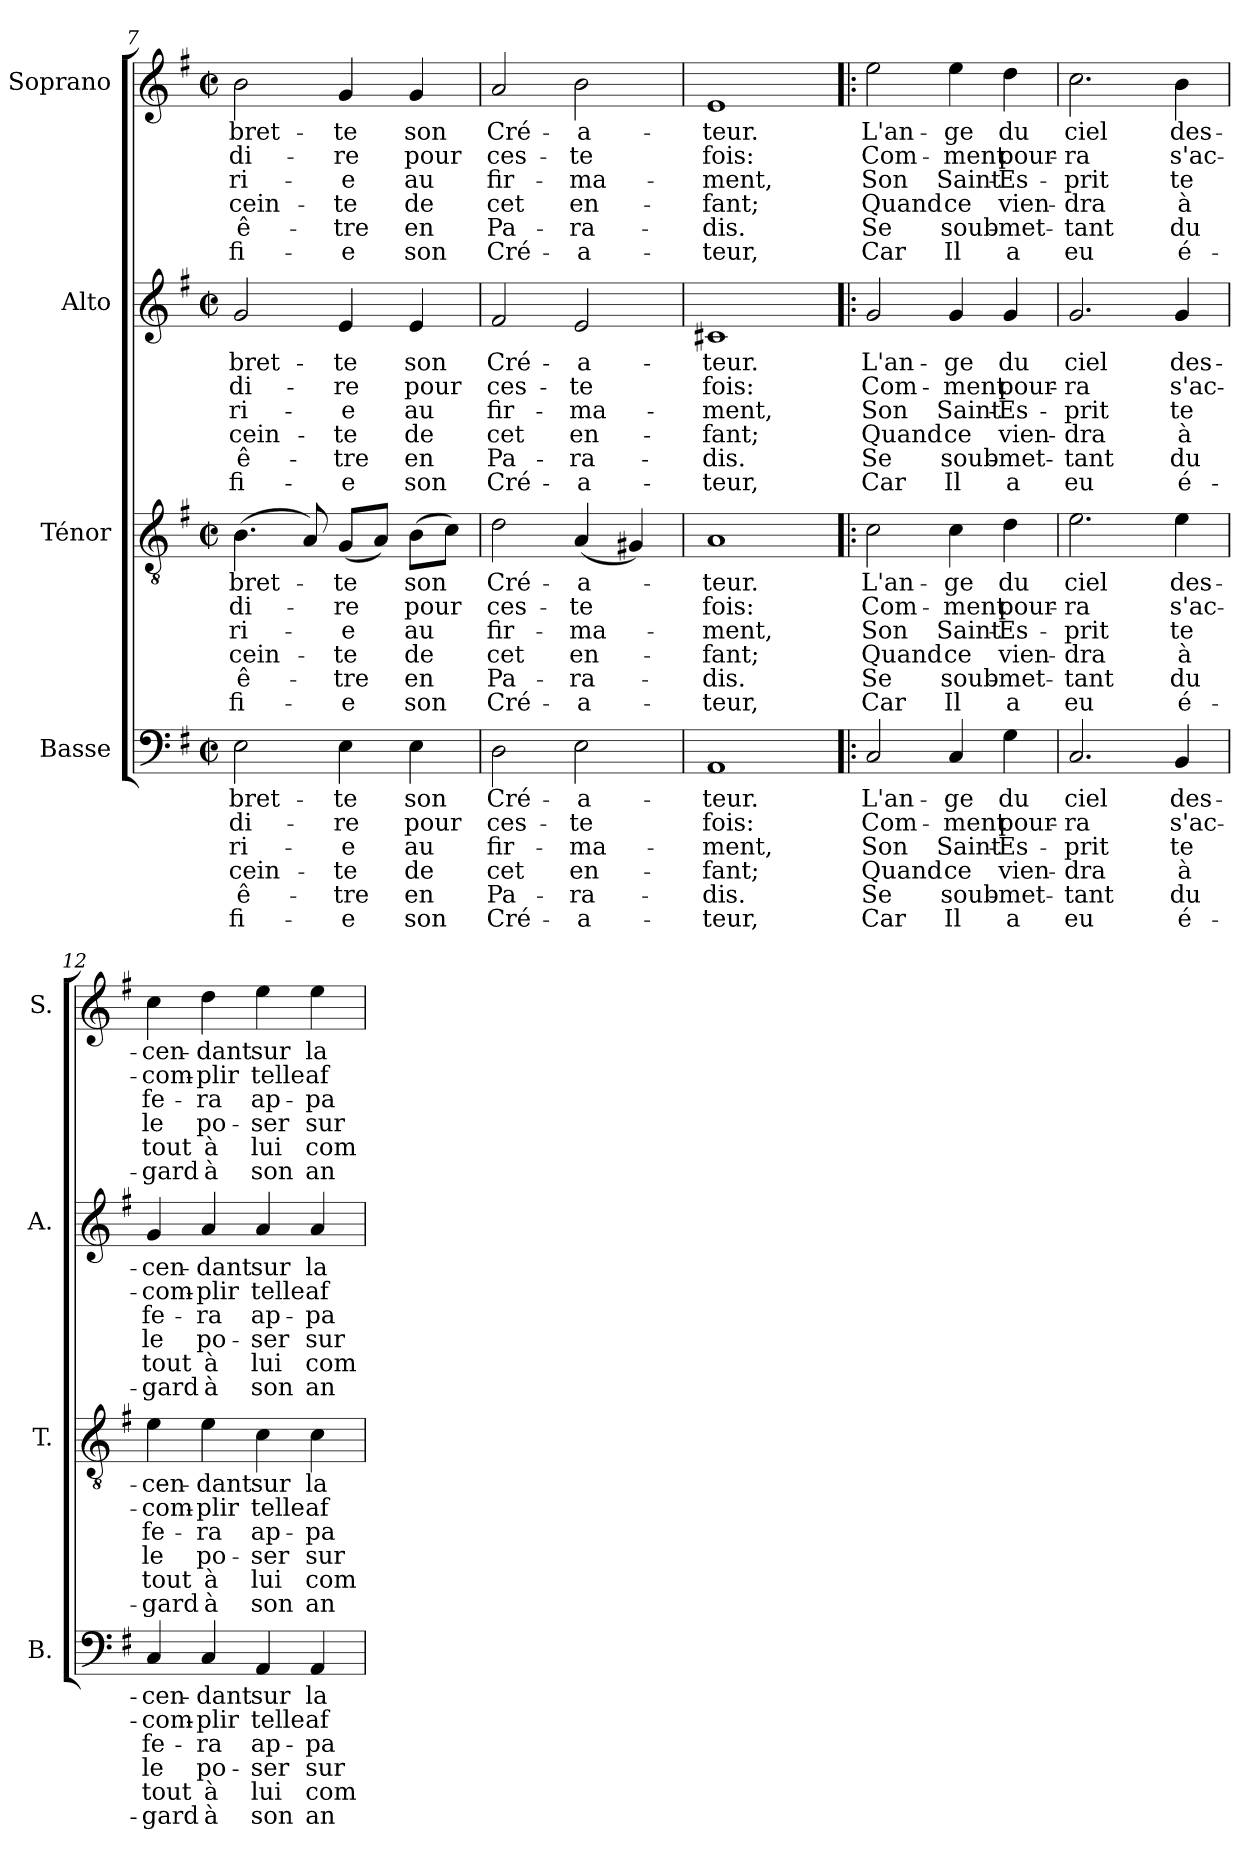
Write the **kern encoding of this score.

**kern	**text	**text	**text	**text	**text	**text	**kern	**text	**text	**text	**text	**text	**text	**kern	**text	**text	**text	**text	**text	**text	**kern	**text	**text	**text	**text	**text	**text
*part4	*part4	*part4	*part4	*part4	*part4	*part4	*part3	*part3	*part3	*part3	*part3	*part3	*part3	*part2	*part2	*part2	*part2	*part2	*part2	*part2	*part1	*part1	*part1	*part1	*part1	*part1	*part1
*staff4	*staff4	*staff4	*staff4	*staff4	*staff4	*staff4	*staff3	*staff3	*staff3	*staff3	*staff3	*staff3	*staff3	*staff2	*staff2	*staff2	*staff2	*staff2	*staff2	*staff2	*staff1	*staff1	*staff1	*staff1	*staff1	*staff1	*staff1
*I"Basse	*	*	*	*	*	*	*I"Ténor	*	*	*	*	*	*	*I"Alto	*	*	*	*	*	*	*I"Soprano	*	*	*	*	*	*
*I'B.	*	*	*	*	*	*	*I'T.	*	*	*	*	*	*	*I'A.	*	*	*	*	*	*	*I'S.	*	*	*	*	*	*
*clefF4	*	*	*	*	*	*	*clefGv2	*	*	*	*	*	*	*clefG2	*	*	*	*	*	*	*clefG2	*	*	*	*	*	*
*k[f#]	*	*	*	*	*	*	*k[f#]	*	*	*	*	*	*	*k[f#]	*	*	*	*	*	*	*k[f#]	*	*	*	*	*	*
*M2/2	*	*	*	*	*	*	*M2/2	*	*	*	*	*	*	*M2/2	*	*	*	*	*	*	*M2/2	*	*	*	*	*	*
*met(c|)	*	*	*	*	*	*	*met(c|)	*	*	*	*	*	*	*met(c|)	*	*	*	*	*	*	*met(c|)	*	*	*	*	*	*
=7	=7	=7	=7	=7	=7	=7	=7	=7	=7	=7	=7	=7	=7	=7	=7	=7	=7	=7	=7	=7	=7	=7	=7	=7	=7	=7	=7
!	!LO:LY:b	!LO:LY:b	!LO:LY:b	!LO:LY:b	!LO:LY:b	!LO:LY:b	!	!LO:LY:b	!LO:LY:b	!LO:LY:b	!LO:LY:b	!LO:LY:b	!LO:LY:b	!	!LO:LY:b	!LO:LY:b	!LO:LY:b	!LO:LY:b	!LO:LY:b	!LO:LY:b	!	!LO:LY:b	!LO:LY:b	!LO:LY:b	!LO:LY:b	!LO:LY:b	!LO:LY:b
2E\	-bret-	di-	-ri-	-cein-	ê-	-fi-	(4.B\	-bret-	di-	-ri-	-cein-	ê-	-fi-	2g/	-bret-	di-	-ri-	-cein-	ê-	-fi-	2b\	-bret-	di-	-ri-	-cein-	ê-	-fi-
.	.	.	.	.	.	.	8A/)	.	.	.	.	.	.	.	.	.	.	.	.	.	.	.	.	.	.	.	.
!	!LO:LY:b	!LO:LY:b	!LO:LY:b	!LO:LY:b	!LO:LY:b	!LO:LY:b	!	!LO:LY:b	!LO:LY:b	!LO:LY:b	!LO:LY:b	!LO:LY:b	!LO:LY:b	!	!LO:LY:b	!LO:LY:b	!LO:LY:b	!LO:LY:b	!LO:LY:b	!LO:LY:b	!	!LO:LY:b	!LO:LY:b	!LO:LY:b	!LO:LY:b	!LO:LY:b	!LO:LY:b
4E\	-te	-re	-e	-te	-tre	-e	(8G/L	-te	-re	-e	-te	-tre	-e	4e/	-te	-re	-e	-te	-tre	-e	4g/	-te	-re	-e	-te	-tre	-e
.	.	.	.	.	.	.	8A/J)	.	.	.	.	.	.	.	.	.	.	.	.	.	.	.	.	.	.	.	.
!	!LO:LY:b	!LO:LY:b	!LO:LY:b	!LO:LY:b	!LO:LY:b	!LO:LY:b	!	!LO:LY:b	!LO:LY:b	!LO:LY:b	!LO:LY:b	!LO:LY:b	!LO:LY:b	!	!LO:LY:b	!LO:LY:b	!LO:LY:b	!LO:LY:b	!LO:LY:b	!LO:LY:b	!	!LO:LY:b	!LO:LY:b	!LO:LY:b	!LO:LY:b	!LO:LY:b	!LO:LY:b
4E\	son	pour	au	de	en	son	(8B\L	son	pour	au	de	en	son	4e/	son	pour	au	de	en	son	4g/	son	pour	au	de	en	son
.	.	.	.	.	.	.	8c\J)	.	.	.	.	.	.	.	.	.	.	.	.	.	.	.	.	.	.	.	.
=8	=8	=8	=8	=8	=8	=8	=8	=8	=8	=8	=8	=8	=8	=8	=8	=8	=8	=8	=8	=8	=8	=8	=8	=8	=8	=8	=8
!	!LO:LY:b	!LO:LY:b	!LO:LY:b	!LO:LY:b	!LO:LY:b	!LO:LY:b	!	!LO:LY:b	!LO:LY:b	!LO:LY:b	!LO:LY:b	!LO:LY:b	!LO:LY:b	!	!LO:LY:b	!LO:LY:b	!LO:LY:b	!LO:LY:b	!LO:LY:b	!LO:LY:b	!	!LO:LY:b	!LO:LY:b	!LO:LY:b	!LO:LY:b	!LO:LY:b	!LO:LY:b
2D\	Cré-	ces-	fir-	cet	Pa-	Cré-	2d\	Cré-	ces-	fir-	cet	Pa-	Cré-	2f#/	Cré-	ces-	fir-	cet	Pa-	Cré-	2a/	Cré-	ces-	fir-	cet	Pa-	Cré-
!	!LO:LY:b	!LO:LY:b	!LO:LY:b	!LO:LY:b	!LO:LY:b	!LO:LY:b	!	!LO:LY:b	!LO:LY:b	!LO:LY:b	!LO:LY:b	!LO:LY:b	!LO:LY:b	!	!LO:LY:b	!LO:LY:b	!LO:LY:b	!LO:LY:b	!LO:LY:b	!LO:LY:b	!	!LO:LY:b	!LO:LY:b	!LO:LY:b	!LO:LY:b	!LO:LY:b	!LO:LY:b
2E\	-a-	-te	-ma-	en-	-ra-	-a-	(4A/	-a-	-te	-ma-	en-	-ra-	-a-	2e/	-a-	-te	-ma-	en-	-ra-	-a-	2b\	-a-	-te	-ma-	en-	-ra-	-a-
.	.	.	.	.	.	.	4G#X/)	.	.	.	.	.	.	.	.	.	.	.	.	.	.	.	.	.	.	.	.
=9	=9	=9	=9	=9	=9	=9	=9	=9	=9	=9	=9	=9	=9	=9	=9	=9	=9	=9	=9	=9	=9	=9	=9	=9	=9	=9	=9
!	!LO:LY:b	!LO:LY:b	!LO:LY:b	!LO:LY:b	!LO:LY:b	!LO:LY:b	!	!LO:LY:b	!LO:LY:b	!LO:LY:b	!LO:LY:b	!LO:LY:b	!LO:LY:b	!	!LO:LY:b	!LO:LY:b	!LO:LY:b	!LO:LY:b	!LO:LY:b	!LO:LY:b	!	!LO:LY:b	!LO:LY:b	!LO:LY:b	!LO:LY:b	!LO:LY:b	!LO:LY:b
1AA	-teur.	fois:	-ment,	-fant;	-dis.	-teur,	1A	-teur.	fois:	-ment,	-fant;	-dis.	-teur,	1c#X	-teur.	fois:	-ment,	-fant;	-dis.	-teur,	1e	-teur.	fois:	-ment,	-fant;	-dis.	-teur,
!!LO:PB:g=z
=10!|:	=10!|:	=10!|:	=10!|:	=10!|:	=10!|:	=10!|:	=10!|:	=10!|:	=10!|:	=10!|:	=10!|:	=10!|:	=10!|:	=10!|:	=10!|:	=10!|:	=10!|:	=10!|:	=10!|:	=10!|:	=10!|:	=10!|:	=10!|:	=10!|:	=10!|:	=10!|:	=10!|:
!	!LO:LY:b	!LO:LY:b	!LO:LY:b	!LO:LY:b	!LO:LY:b	!LO:LY:b	!	!LO:LY:b	!LO:LY:b	!LO:LY:b	!LO:LY:b	!LO:LY:b	!LO:LY:b	!	!LO:LY:b	!LO:LY:b	!LO:LY:b	!LO:LY:b	!LO:LY:b	!LO:LY:b	!	!LO:LY:b	!LO:LY:b	!LO:LY:b	!LO:LY:b	!LO:LY:b	!LO:LY:b
2C/	L'an-	Com-	Son	Quand	Se	Car	2c\	L'an-	Com-	Son	Quand	Se	Car	2g/	L'an-	Com-	Son	Quand	Se	Car	2ee\	L'an-	Com-	Son	Quand	Se	Car
!	!LO:LY:b	!LO:LY:b	!LO:LY:b	!LO:LY:b	!LO:LY:b	!LO:LY:b	!	!LO:LY:b	!LO:LY:b	!LO:LY:b	!LO:LY:b	!LO:LY:b	!LO:LY:b	!	!LO:LY:b	!LO:LY:b	!LO:LY:b	!LO:LY:b	!LO:LY:b	!LO:LY:b	!	!LO:LY:b	!LO:LY:b	!LO:LY:b	!LO:LY:b	!LO:LY:b	!LO:LY:b
4C/	-ge	-ment	Saint-	ce	soub-	Il	4c\	-ge	-ment	Saint-	ce	soub-	Il	4g/	-ge	-ment	Saint-	ce	soub-	Il	4ee\	-ge	-ment	Saint-	ce	soub-	Il
!	!LO:LY:b	!LO:LY:b	!LO:LY:b	!LO:LY:b	!LO:LY:b	!LO:LY:b	!	!LO:LY:b	!LO:LY:b	!LO:LY:b	!LO:LY:b	!LO:LY:b	!LO:LY:b	!	!LO:LY:b	!LO:LY:b	!LO:LY:b	!LO:LY:b	!LO:LY:b	!LO:LY:b	!	!LO:LY:b	!LO:LY:b	!LO:LY:b	!LO:LY:b	!LO:LY:b	!LO:LY:b
4G\	du	pour-	-Es-	vien-	-met-	a	4d\	du	pour-	-Es-	vien-	-met-	a	4g/	du	pour-	-Es-	vien-	-met-	a	4dd\	du	pour-	-Es-	vien-	-met-	a
=11	=11	=11	=11	=11	=11	=11	=11	=11	=11	=11	=11	=11	=11	=11	=11	=11	=11	=11	=11	=11	=11	=11	=11	=11	=11	=11	=11
!	!LO:LY:b	!LO:LY:b	!LO:LY:b	!LO:LY:b	!LO:LY:b	!LO:LY:b	!	!LO:LY:b	!LO:LY:b	!LO:LY:b	!LO:LY:b	!LO:LY:b	!LO:LY:b	!	!LO:LY:b	!LO:LY:b	!LO:LY:b	!LO:LY:b	!LO:LY:b	!LO:LY:b	!	!LO:LY:b	!LO:LY:b	!LO:LY:b	!LO:LY:b	!LO:LY:b	!LO:LY:b
2.C/	ciel	-ra	-prit	-dra	-tant	eu	2.e\	ciel	-ra	-prit	-dra	-tant	eu	2.g/	ciel	-ra	-prit	-dra	-tant	eu	2.cc\	ciel	-ra	-prit	-dra	-tant	eu
!	!LO:LY:b	!LO:LY:b	!LO:LY:b	!LO:LY:b	!LO:LY:b	!LO:LY:b	!	!LO:LY:b	!LO:LY:b	!LO:LY:b	!LO:LY:b	!LO:LY:b	!LO:LY:b	!	!LO:LY:b	!LO:LY:b	!LO:LY:b	!LO:LY:b	!LO:LY:b	!LO:LY:b	!	!LO:LY:b	!LO:LY:b	!LO:LY:b	!LO:LY:b	!LO:LY:b	!LO:LY:b
4BB/	des-	s'ac-	te	à	du	é-	4e\	des-	s'ac-	te	à	du	é-	4g/	des-	s'ac-	te	à	du	é-	4b\	des-	s'ac-	te	à	du	é-
=12	=12	=12	=12	=12	=12	=12	=12	=12	=12	=12	=12	=12	=12	=12	=12	=12	=12	=12	=12	=12	=12	=12	=12	=12	=12	=12	=12
!	!LO:LY:b	!LO:LY:b	!LO:LY:b	!LO:LY:b	!LO:LY:b	!LO:LY:b	!	!LO:LY:b	!LO:LY:b	!LO:LY:b	!LO:LY:b	!LO:LY:b	!LO:LY:b	!	!LO:LY:b	!LO:LY:b	!LO:LY:b	!LO:LY:b	!LO:LY:b	!LO:LY:b	!	!LO:LY:b	!LO:LY:b	!LO:LY:b	!LO:LY:b	!LO:LY:b	!LO:LY:b
4C/	-cen-	-com-	fe-	le	tout	-gard	4e\	-cen-	-com-	fe-	le	tout	-gard	4g/	-cen-	-com-	fe-	le	tout	-gard	4cc\	-cen-	-com-	fe-	le	tout	-gard
!	!LO:LY:b	!LO:LY:b	!LO:LY:b	!LO:LY:b	!LO:LY:b	!LO:LY:b	!	!LO:LY:b	!LO:LY:b	!LO:LY:b	!LO:LY:b	!LO:LY:b	!LO:LY:b	!	!LO:LY:b	!LO:LY:b	!LO:LY:b	!LO:LY:b	!LO:LY:b	!LO:LY:b	!	!LO:LY:b	!LO:LY:b	!LO:LY:b	!LO:LY:b	!LO:LY:b	!LO:LY:b
4C/	-dant	-plir	-ra	po-	à	à	4e\	-dant	-plir	-ra	po-	à	à	4a/	-dant	-plir	-ra	po-	à	à	4dd\	-dant	-plir	-ra	po-	à	à
!	!LO:LY:b	!LO:LY:b	!LO:LY:b	!LO:LY:b	!LO:LY:b	!LO:LY:b	!	!LO:LY:b	!LO:LY:b	!LO:LY:b	!LO:LY:b	!LO:LY:b	!LO:LY:b	!	!LO:LY:b	!LO:LY:b	!LO:LY:b	!LO:LY:b	!LO:LY:b	!LO:LY:b	!	!LO:LY:b	!LO:LY:b	!LO:LY:b	!LO:LY:b	!LO:LY:b	!LO:LY:b
4AA/	sur	telle	ap-	-ser	lui	son	4c\	sur	telle	ap-	-ser	lui	son	4a/	sur	telle	ap-	-ser	lui	son	4ee\	sur	telle	ap-	-ser	lui	son
!	!LO:LY:b	!LO:LY:b	!LO:LY:b	!LO:LY:b	!LO:LY:b	!LO:LY:b	!	!LO:LY:b	!LO:LY:b	!LO:LY:b	!LO:LY:b	!LO:LY:b	!LO:LY:b	!	!LO:LY:b	!LO:LY:b	!LO:LY:b	!LO:LY:b	!LO:LY:b	!LO:LY:b	!	!LO:LY:b	!LO:LY:b	!LO:LY:b	!LO:LY:b	!LO:LY:b	!LO:LY:b
4AA/	la	af-	-pa-	sur	com-	an-	4c\	la	af-	-pa-	sur	com-	an-	4a/	la	af-	-pa-	sur	com-	an-	4ee\	la	af-	-pa-	sur	com-	an-
=	=	=	=	=	=	=	=	=	=	=	=	=	=	=	=	=	=	=	=	=	=	=	=	=	=	=	=
*-	*-	*-	*-	*-	*-	*-	*-	*-	*-	*-	*-	*-	*-	*-	*-	*-	*-	*-	*-	*-	*-	*-	*-	*-	*-	*-	*-
